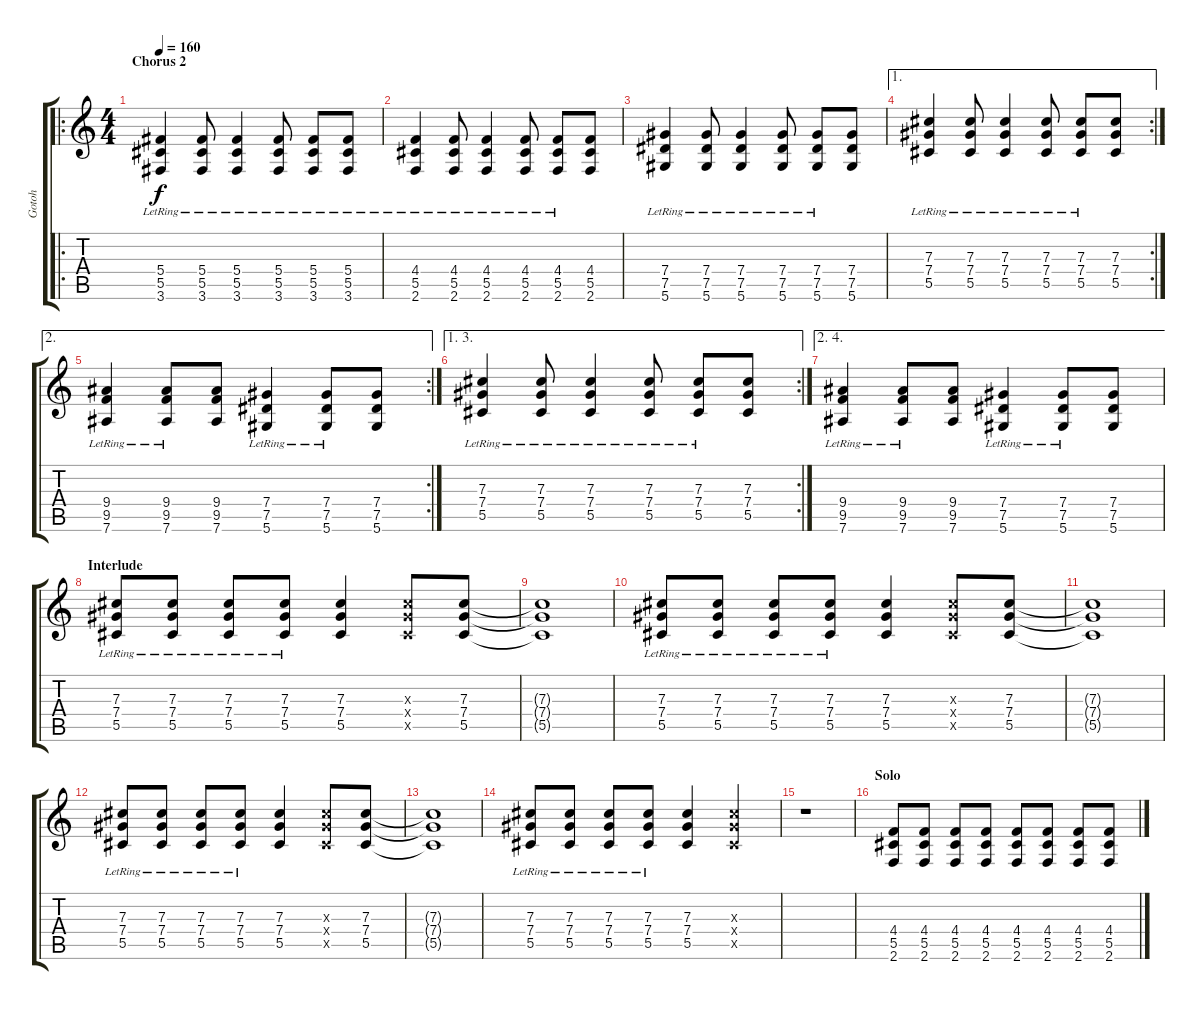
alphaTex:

\track ("Gotoh" "Gotoh") {instrument distortionguitar}
\staff {score tabs}
\tuning (Eb4 Bb3 Gb3 Db3 Ab2 Eb2) {hide}
\ro
\ts (4 4)
\section ("" "Chorus 2")
\tempo 160
\clef g2
\ks c
(5.4{lr} 5.5{lr} 3.6{lr}).4{dy f} (5.4{lr} 5.5{lr} 3.6{lr}).8 (5.4{lr} 5.5{lr} 3.6{lr}).4 (5.4{lr} 5.5{lr} 3.6{lr}).8 (5.4{lr} 5.5{lr} 3.6{lr}).8 (5.4 5.5{lr} 3.6).8 |
(4.4{lr} 5.5{lr} 2.6{lr}).4 (4.4{lr} 5.5{lr} 2.6{lr}).8 (4.4{lr} 5.5{lr} 2.6{lr}).4 (4.4{lr} 5.5{lr} 2.6{lr}).8 (4.4{lr} 5.5{lr} 2.6{lr}).8 (4.4 5.5 2.6).8 |
(7.4{lr} 7.5{lr} 5.6{lr}).4 (7.4{lr} 7.5{lr} 5.6{lr}).8 (7.4{lr} 7.5{lr} 5.6{lr}).4 (7.4{lr} 7.5{lr} 5.6{lr}).8 (7.4{lr} 7.5{lr} 5.6{lr}).8 (7.4 7.5 5.6).8 |
\ae 1
\rc 2
(7.3{lr} 7.4{lr} 5.5{lr}).4 (7.3{lr} 7.4{lr} 5.5{lr}).8 (7.3{lr} 7.4{lr} 5.5{lr}).4 (7.3{lr} 7.4{lr} 5.5{lr}).8 (7.3{lr} 7.4{lr} 5.5{lr}).8 (7.3 7.4 5.5).8 |
\ae 2
\rc 2
(9.4{lr} 9.5{lr} 7.6{lr}).4 (9.4{lr} 9.5{lr} 7.6{lr}).8 (9.4 9.5 7.6).8 (7.4{lr} 7.5{lr} 5.6{lr}).4 (7.4{lr} 7.5{lr} 5.6{lr}).8 (7.4 7.5 5.6).8 |
\ae (1 3)
\rc 2
(7.3{lr} 7.4{lr} 5.5{lr}).4 (7.3{lr} 7.4{lr} 5.5{lr}).8 (7.3{lr} 7.4{lr} 5.5{lr}).4 (7.3{lr} 7.4{lr} 5.5{lr}).8 (7.3{lr} 7.4{lr} 5.5{lr}).8 (7.3 7.4 5.5).8 |
\ae (2 4)
(9.4{lr} 9.5{lr} 7.6{lr}).4 (9.4{lr} 9.5{lr} 7.6{lr}).8 (9.4 9.5 7.6).8 (7.4{lr} 7.5{lr} 5.6{lr}).4 (7.4{lr} 7.5{lr} 5.6{lr}).8 (7.4 7.5 5.6).8 |
\section ("" "Interlude")
(7.3 7.4 5.5{lr}).8 (7.3 7.4 5.5{lr}).8 (7.3 7.4 5.5{lr}).8 (7.3 7.4 5.5{lr}).8 (7.3 7.4 5.5).4 (7.3{x} 7.4{x} 5.5{x}).8 (7.3 7.4 5.5).8 |
(7.3{t} 7.4{t} 5.5{t}).1 |
(7.3{lr} 7.4{lr} 5.5{lr}).8 (7.3{lr} 7.4{lr} 5.5{lr}).8 (7.3{lr} 7.4{lr} 5.5{lr}).8 (7.3{lr} 7.4{lr} 5.5{lr}).8 (7.3 7.4 5.5).4 (7.3{x} 7.4{x} 5.5{x}).8 (7.3 7.4 5.5).8 |
(7.3{t} 7.4{t} 5.5{t}).1 |
(7.3{lr} 7.4{lr} 5.5{lr}).8 (7.3{lr} 7.4{lr} 5.5{lr}).8 (7.3{lr} 7.4{lr} 5.5{lr}).8 (7.3{lr} 7.4{lr} 5.5{lr}).8 (7.3 7.4 5.5).4 (7.3{x} 7.4{x} 5.5{x}).8 (7.3 7.4 5.5).8 |
(7.3{t} 7.4{t} 5.5{t}).1 |
(7.3{lr} 7.4{lr} 5.5{lr}).8 (7.3{lr} 7.4{lr} 5.5{lr}).8 (7.3{lr} 7.4{lr} 5.5{lr}).8 (7.3{lr} 7.4{lr} 5.5{lr}).8 (7.3 7.4 5.5).4 (7.3{x} 7.4{x} 5.5{x}).4 |
r.1 |
\section ("" "Solo")
(4.4 5.5 2.6).8 (4.4 5.5 2.6).8 (4.4 5.5 2.6).8 (4.4 5.5 2.6).8 (4.4 5.5 2.6).8 (4.4 5.5 2.6).8 (4.4 5.5 2.6).8 (4.4 5.5 2.6).8
